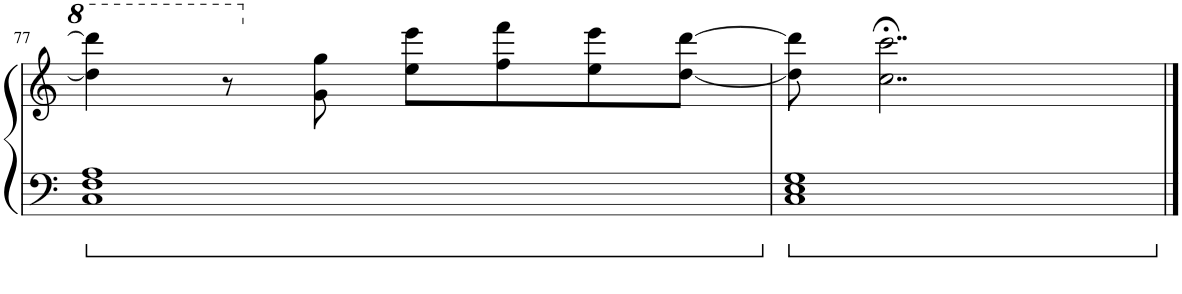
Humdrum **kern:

**kern	**kern
*part1	*part1
*staff2	*staff1
*I"Piano	*
*I'Pno.	*
!!LO:PB:g=z
*clefF4	*clefG2
*k[]	*k[]
*M4/4	*M4/4
=77	=77
1C 1F 1A	4ddd\] 4dddd\]
.	8r
.	8g\ 8gg\
.	8ee\ 8eee\L
.	8ff\ 8fff\
.	8ee\ 8eee\
.	[8dd\ [8ddd\J
=78	=78
1C 1E 1G	8dd\] 8ddd\]
.	2..cc\;< 2..ccc\;<
==	==
*-	*-
